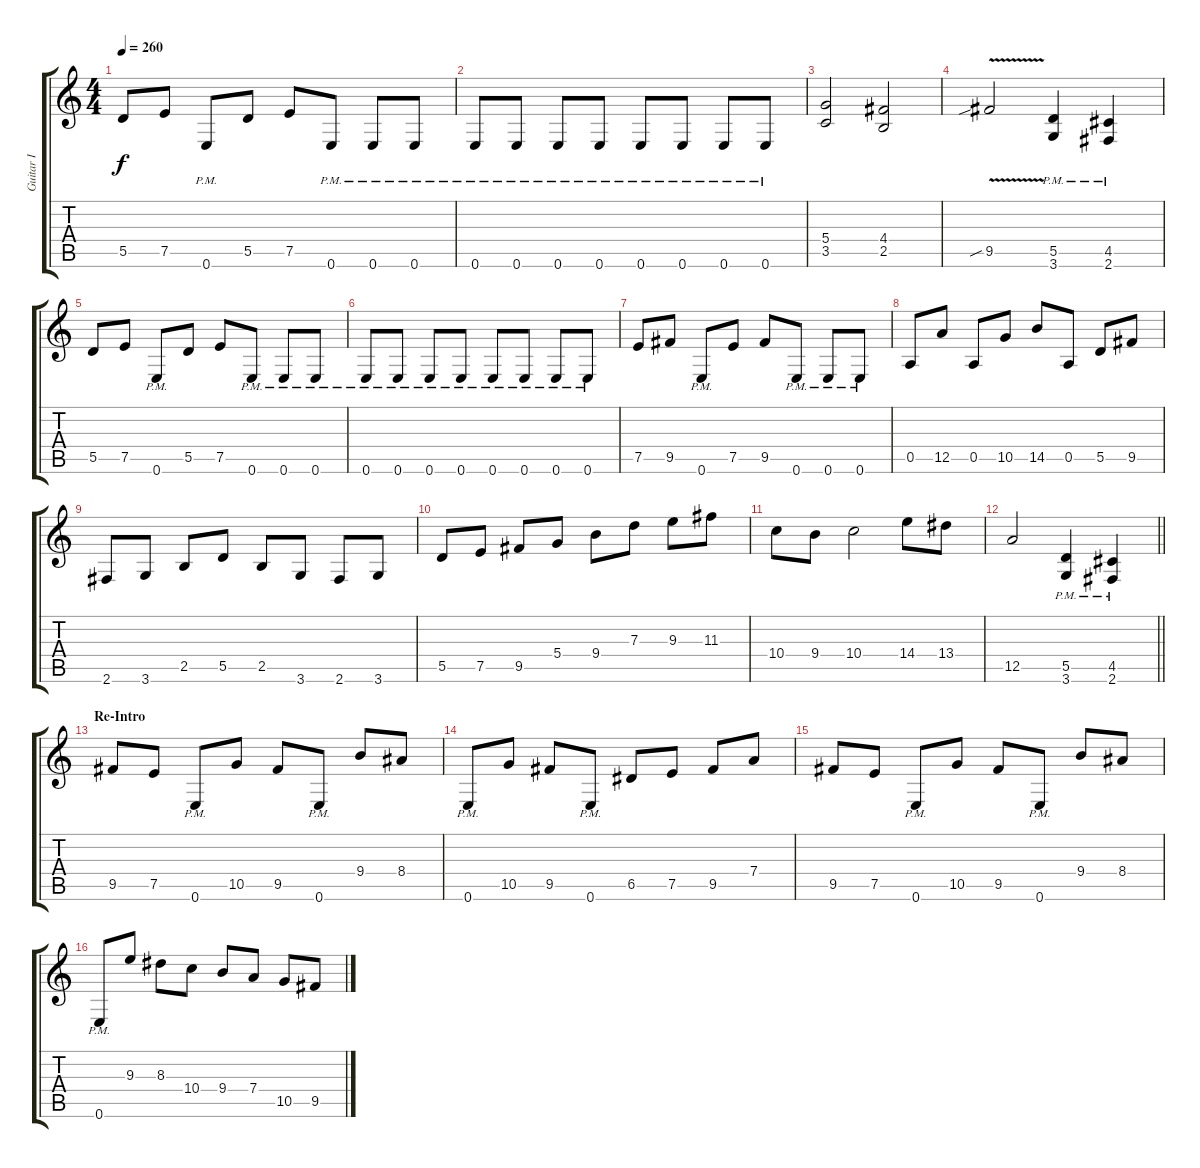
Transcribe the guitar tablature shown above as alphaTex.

\track ("Guitar I" "Guitar I") {instrument distortionguitar}
\staff {score tabs}
\tuning (E4 B3 G3 D3 A2 E2) {hide}
\ts (4 4)
\tempo 260
\clef g2
\ks c
5.5.8{dy f} 7.5.8 0.6{pm}.8 5.5.8 7.5.8 0.6{pm}.8 0.6{pm}.8 0.6{pm}.8 |
0.6{pm}.8 0.6{pm}.8 0.6{pm}.8 0.6{pm}.8 0.6{pm}.8 0.6{pm}.8 0.6{pm}.8 0.6{pm}.8 |
(5.4 3.5).2 (4.4 2.5).2 |
9.5{v sib}.2 (5.5{pm} 3.6{pm}).4 (4.5{pm} 2.6{pm}).4 |
5.5.8 7.5.8 0.6{pm}.8 5.5.8 7.5.8 0.6{pm}.8 0.6{pm}.8 0.6{pm}.8 |
0.6{pm}.8 0.6{pm}.8 0.6{pm}.8 0.6{pm}.8 0.6{pm}.8 0.6{pm}.8 0.6{pm}.8 0.6{pm}.8 |
7.5.8 9.5.8 0.6{pm}.8 7.5.8 9.5.8 0.6{pm}.8 0.6{pm}.8 0.6{pm}.8 |
0.5.8 12.5.8 0.5.8 10.5.8 14.5.8 0.5.8 5.5.8 9.5.8 |
2.6.8 3.6.8 2.5.8 5.5.8 2.5.8 3.6.8 2.6.8 3.6.8 |
5.5.8 7.5.8 9.5.8 5.4.8 9.4.8 7.3.8 9.3.8 11.3.8 |
10.4.8 9.4.8 10.4.2 14.4.8 13.4.8 |
\barLineRight lightlight
12.5.2 (5.5{pm} 3.6{pm}).4 (4.5{pm} 2.6{pm}).4 |
\section ("" "Re-Intro")
9.5.8 7.5.8 0.6{pm}.8 10.5.8 9.5.8 0.6{pm}.8 9.4.8 8.4.8 |
0.6{pm}.8 10.5.8 9.5.8 0.6{pm}.8 6.5.8 7.5.8 9.5.8 7.4.8 |
9.5.8 7.5.8 0.6{pm}.8 10.5.8 9.5.8 0.6{pm}.8 9.4.8 8.4.8 |
0.6{pm}.8 9.3.8 8.3.8 10.4.8 9.4.8 7.4.8 10.5.8 9.5.8
